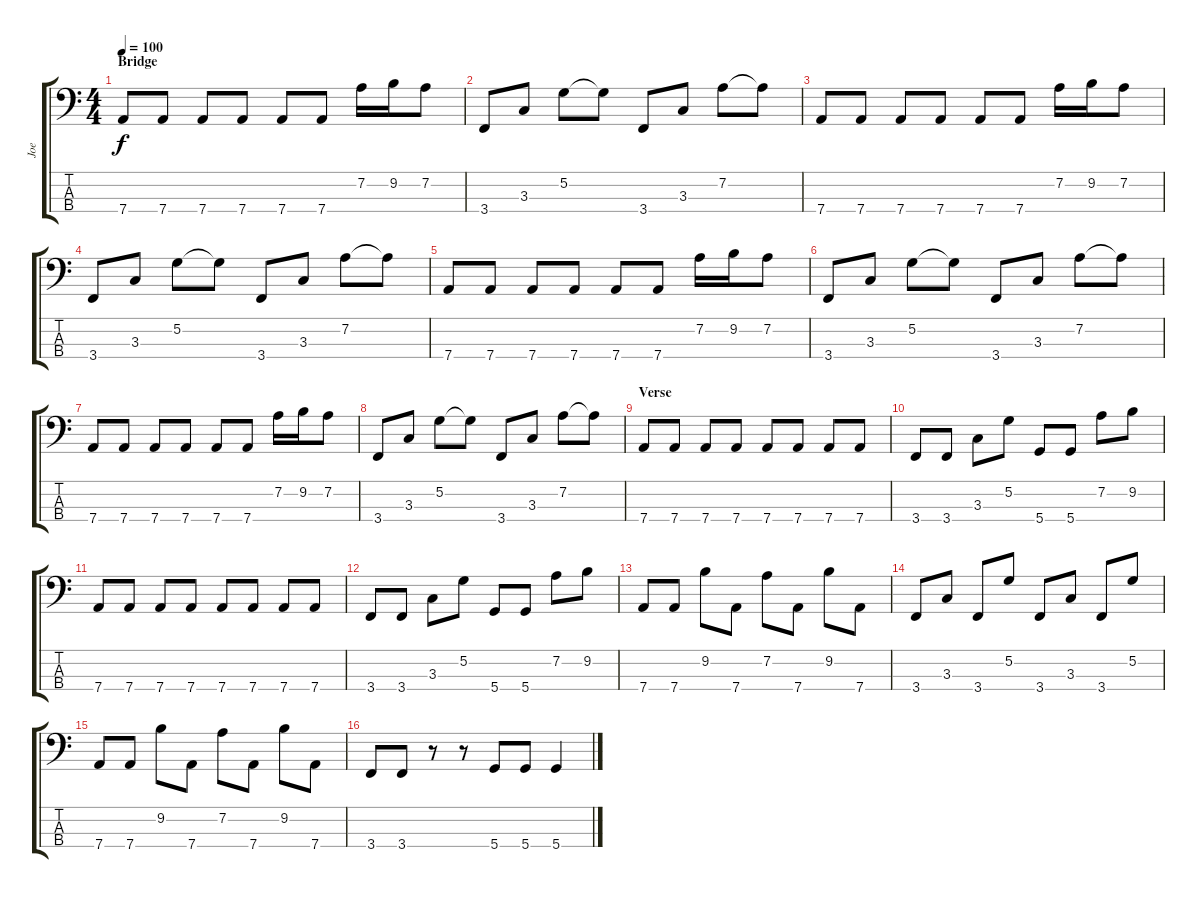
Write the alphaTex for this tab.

\track ("Joe" "Joe") {instrument electricbasspick}
\staff {score tabs}
\tuning (G2 D2 A1 D1) {hide}
\ts (4 4)
\section ("" "Bridge")
\tempo 100
\clef f4
\ks c
7.4.8{dy f} 7.4.8 7.4.8 7.4.8 7.4.8 7.4.8 7.2.16 9.2.16 7.2.8 |
3.4.8 3.3.8 5.2.8 5.2{t}.8 3.4.8 3.3.8 7.2.8 7.2{t}.8 |
7.4.8 7.4.8 7.4.8 7.4.8 7.4.8 7.4.8 7.2.16 9.2.16 7.2.8 |
3.4.8 3.3.8 5.2.8 5.2{t}.8 3.4.8 3.3.8 7.2.8 7.2{t}.8 |
7.4.8 7.4.8 7.4.8 7.4.8 7.4.8 7.4.8 7.2.16 9.2.16 7.2.8 |
3.4.8 3.3.8 5.2.8 5.2{t}.8 3.4.8 3.3.8 7.2.8 7.2{t}.8 |
7.4.8 7.4.8 7.4.8 7.4.8 7.4.8 7.4.8 7.2.16 9.2.16 7.2.8 |
3.4.8 3.3.8 5.2.8 5.2{t}.8 3.4.8 3.3.8 7.2.8 7.2{t}.8 |
\section ("" "Verse")
7.4.8 7.4.8 7.4.8 7.4.8 7.4.8 7.4.8 7.4.8 7.4.8 |
3.4.8 3.4.8 3.3.8 5.2.8 5.4.8 5.4.8 7.2.8 9.2.8 |
7.4.8 7.4.8 7.4.8 7.4.8 7.4.8 7.4.8 7.4.8 7.4.8 |
3.4.8 3.4.8 3.3.8 5.2.8 5.4.8 5.4.8 7.2.8 9.2.8 |
7.4.8 7.4.8 9.2.8 7.4.8 7.2.8 7.4.8 9.2.8 7.4.8 |
3.4.8 3.3.8 3.4.8 5.2.8 3.4.8 3.3.8 3.4.8 5.2.8 |
7.4.8 7.4.8 9.2.8 7.4.8 7.2.8 7.4.8 9.2.8 7.4.8 |
3.4.8 3.4.8 r.8 r.8 5.4.8 5.4.8 5.4{ss}.4
